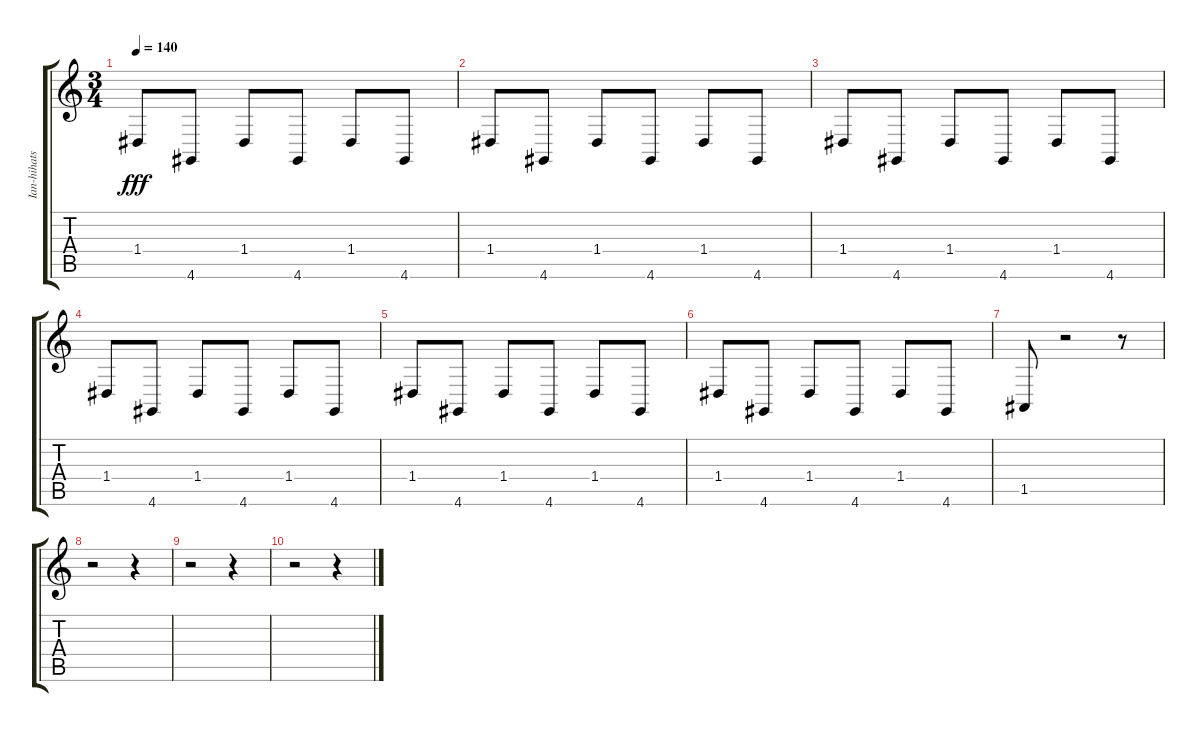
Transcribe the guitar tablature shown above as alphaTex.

\track ("Ian-hihats" "Ian-hihats") {instrument acousticgrandpiano}
\staff {score tabs}
\tuning (E4 B3 G3 D3 A2 E2) {hide}
\ts (3 4)
\tempo 140
\clef g2
\ks c
1.4.8{dy fff} 4.6.8 1.4.8 4.6.8 1.4.8 4.6.8 |
1.4.8 4.6.8 1.4.8 4.6.8 1.4.8 4.6.8 |
1.4.8 4.6.8 1.4.8 4.6.8 1.4.8 4.6.8 |
1.4.8 4.6.8 1.4.8 4.6.8 1.4.8 4.6.8 |
1.4.8 4.6.8 1.4.8 4.6.8 1.4.8 4.6.8 |
1.4.8 4.6.8 1.4.8 4.6.8 1.4.8 4.6.8 |
1.5.8 r.2 r.8 |
r.2 r.4 |
r.2 r.4 |
r.2 r.4
